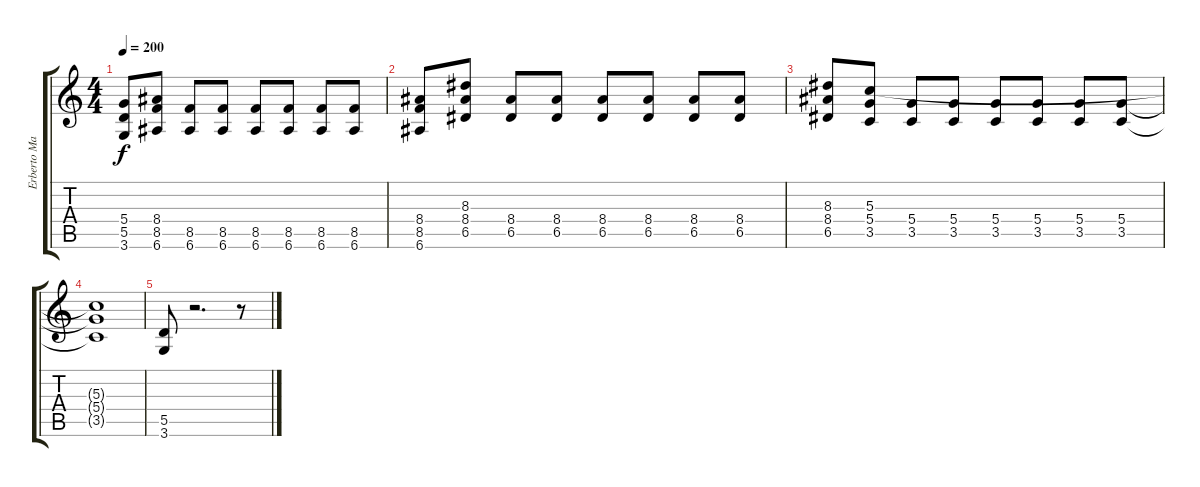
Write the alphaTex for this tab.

\track ("Erberto Maria Lewis" "Erberto Ma") {instrument distortionguitar}
\staff {score tabs}
\tuning (E4 B3 G3 D3 A2 E2) {hide}
\ts (4 4)
\tempo 200
\clef g2
\ks c
(5.4 5.5 3.6).8{dy f} (8.4 8.5 6.6).8 (8.5 6.6).8 (8.5 6.6).8 (8.5 6.6).8 (8.5 6.6).8 (8.5 6.6).8 (8.5 6.6).8 |
(8.4 8.5 6.6).8 (8.3 8.4 6.5).8 (8.4 6.5).8 (8.4 6.5).8 (8.4 6.5).8 (8.4 6.5).8 (8.4 6.5).8 (8.4 6.5).8 |
(8.3 8.4 6.5).8 (5.3 5.4 3.5).8 (5.4 3.5).8 (5.4 3.5).8 (5.4 3.5).8 (5.4 3.5).8 (5.4 3.5).8 (5.4 3.5).8 |
(5.3{t} 5.4{t} 3.5{t}).1 |
(5.5 3.6).8 r.2{d} r.8
